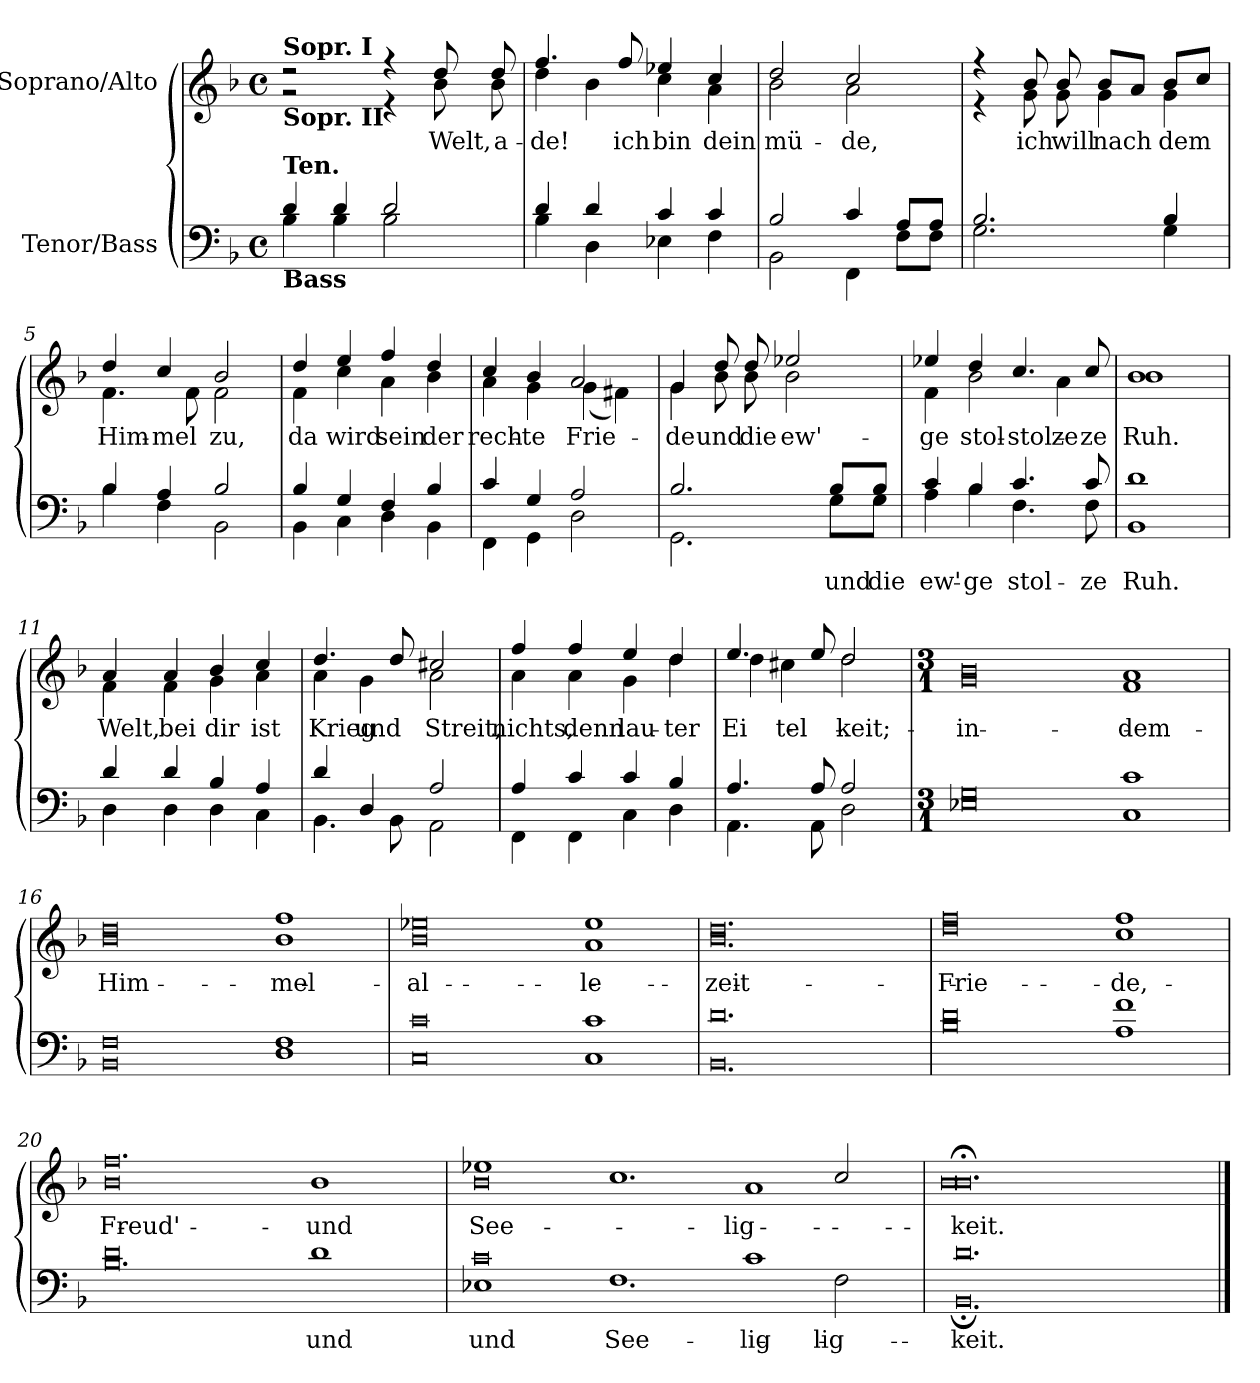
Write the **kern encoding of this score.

**kern	**text	**kern	**text
*part2	*part2	*part1	*part1
*staff2	*staff2	*staff1	*staff1
*I"Tenor/Bass	*	*I"Soprano/Alto	*
*clefF4	*	*clefG2	*
*k[b-]	*	*k[b-]	*
*M4/4	*	*M4/4	*
*met(c)	*	*met(c)	*
=1	=1	=1	=1
*^	*	*^	*
!	!	!	!LO:TX:a:B:t=Sopr. I	!	!
!	!	!	!LO:TX:b:B:t=Sopr. II	!	!
!LO:TX:a:B:t=Ten.	!	!	!	!	!
!LO:TX:b:B:t=Bass	!	!	!	!	!
4d/	4B-\	.	2r	2r	.
4d/	4B-\	.	.	.	.
2d/	2B-\	.	4r	4r	.
!	!	!	!	!	!LO:LY:b
.	.	.	8dd/	8b-\	Welt,
!	!	!	!	!	!LO:LY:b
.	.	.	8dd/	8b-\	a-
=2	=2	=2	=2	=2	=2
!	!	!	!	!	!LO:LY:b
4d/	4B-\	.	4.ff/	4dd\	-de!
4d/	4D\	.	.	4b-\	.
!	!	!	!	!	!LO:LY:b
.	.	.	8ff/	.	ich
!	!	!	!	!	!LO:LY:b
4c/	4E-X\	.	4ee-X/	4cc\	bin
!	!	!	!	!	!LO:LY:b
4c/	4F\	.	4cc/	4a\	dein
=3	=3	=3	=3	=3	=3
!	!	!	!	!	!LO:LY:b
2B-/	2BB-\	.	2dd/	2b-\	mü-
!	!	!	!	!	!LO:LY:b
4c/	4FF\	.	2cc/	2a\	-de,
8A/L	8F\L	.	.	.	.
8A/J	8F\J	.	.	.	.
=4	=4	=4	=4	=4	=4
2.B-/	2.G\	.	4r	4r	.
!	!	!	!	!	!LO:LY:b
.	.	.	8b-/	8g\	ich
!	!	!	!	!	!LO:LY:b
.	.	.	8b-/	8g\	will
!	!	!	!	!	!LO:LY:b
.	.	.	8b-/L	4g\	nach
.	.	.	8a/J	.	.
!	!	!	!	!	!LO:LY:b
4B-/	4G\	.	8b-/L	4g\	dem
.	.	.	8cc/J	.	.
!!LO:LB:g=z	!!
=5	=5	=5	=5	=5	=5
!	!	!	!	!	!LO:LY:b
4B-/	4B-\	.	4dd/	4.f\	Him-
!	!	!	!	!	!LO:LY:b
4A/	4F\	.	4cc/	.	-mel
.	.	.	.	8f\	.
!	!	!	!	!	!LO:LY:b
2B-/	2BB-\	.	2b-/	2f\	zu,
=6	=6	=6	=6	=6	=6
!	!	!	!	!	!LO:LY:b
4B-/	4BB-\	.	4dd/	4f\	da
!	!	!	!	!	!LO:LY:b
4G/	4C\	.	4ee/	4cc\	wird
!	!	!	!	!	!LO:LY:b
4F/	4D\	.	4ff/	4a\	sein
!	!	!	!	!	!LO:LY:b
4B-/	4BB-\	.	4dd/	4b-\	der
=7	=7	=7	=7	=7	=7
!	!	!	!	!	!LO:LY:b
4c/	4FF\	.	4cc/	4a\	rech-
!	!	!	!	!	!LO:LY:b
4G/	4GG\	.	4b-/	4g\	-te
!	!	!	!	!	!LO:LY:b
2A/	2D\	.	2a/	(4g\	Frie-
.	.	.	.	4f#X\)	.
=8	=8	=8	=8	=8	=8
!	!	!	!	!	!LO:LY:b
2.B-/	2.GG\	.	4g/	4g\	-de
!	!	!	!	!	!LO:LY:b
.	.	.	8dd/	8b-\	und
!	!	!	!	!	!LO:LY:b
.	.	.	8dd/	8b-\	die
!	!	!	!	!	!LO:LY:a
!	!	!	!	!	!LO:LY:b
.	.	.	2ee-X/	2b-\	ew'-
!	!	!LO:LY:b	!	!	!
8B-/L	8G\L	und	.	.	.
!	!	!LO:LY:b	!	!	!
8B-/J	8G\J	die	.	.	.
=9	=9	=9	=9	=9	=9
!	!	!LO:LY:b	!	!	!LO:LY:b
4c/	4A\	ew'-	4ee-X/	4f\	-ge
!	!	!LO:LY:b	!	!	!LO:LY:a
!	!	!	!	!	!LO:LY:b
4B-/	4B-\	-ge	4dd/	2b-\	stol-
!	!	!LO:LY:b	!	!	!LO:LY:a
4.c/	4.F\	stol-	4.cc/	.	stol-
!	!	!	!	!	!LO:LY:b
.	.	.	.	4a\	-ze
!	!	!LO:LY:b	!	!	!LO:LY:a
8c/	8F\	-ze	8cc/	.	-ze
!!LO:LB:g=z	!!
=10	=10	=10	=10	=10	=10
!	!	!LO:LY:b	!	!	!LO:LY:b
1d	1BB-	Ruh.	1b-	1b-	Ruh.
=11	=11	=11	=11	=11	=11
!	!	!	!	!	!LO:LY:b
4d/	4D\	.	4a/	4f\	Welt,
!	!	!	!	!	!LO:LY:b
4d/	4D\	.	4a/	4f\	bei
!	!	!	!	!	!LO:LY:b
4B-/	4D\	.	4b-/	4g\	dir
!	!	!	!	!	!LO:LY:b
4A/	4C\	.	4cc/	4a\	ist
=12	=12	=12	=12	=12	=12
!	!	!	!	!	!LO:LY:b
4d/	4.BB-\	.	4.dd/	4a\	Krieg
!	!	!	!	!	!LO:LY:b
4D/	.	.	.	4g\	und
.	8BB-\	.	8dd/	.	.
!	!	!	!	!	!LO:LY:b
2A/	2AA\	.	2cc#X/	2a\	Streit,
=13	=13	=13	=13	=13	=13
!	!	!	!	!	!LO:LY:b
4A/	4FF\	.	4ff/	4a\	nichts,
!	!	!	!	!	!LO:LY:b
4c/	4FF\	.	4ff/	4a\	denn
!	!	!	!	!	!LO:LY:b
4c/	4C\	.	4ee/	4g\	lau-
!	!	!	!	!	!LO:LY:b
4B-/	4D\	.	4dd/	4dd\	-ter
=14	=14	=14	=14	=14	=14
!	!	!	!	!	!LO:LY:b
4.A/	4.AA\	.	4.ee/	4dd\	Ei-
!	!	!	!	!	!LO:LY:b
.	.	.	.	4cc#X\	tel-
8A/	8AA\	.	8ee/	.	.
!	!	!	!	!	!LO:LY:b
2A/	2D\	.	2dd/	2dd\	-keit;
!!LO:LB:g=z	!!
=15	=15	=15	=15	=15	=15
*M3/1	*	*	*M3/1	*	*
!	!	!	!	!	!LO:LY:b
0G	0E-X	.	0b-	0g	in
!	!	!	!	!	!LO:LY:b
1c	1C	.	1a	1f	dem
=16	=16	=16	=16	=16	=16
!	!	!	!	!	!LO:LY:b
0F	0BB-	.	0dd	0b-	Him-
!	!	!	!	!	!LO:LY:b
1F	1D	.	1ff	1b-	-mel
=17	=17	=17	=17	=17	=17
!	!	!	!	!	!LO:LY:b
0c	0C	.	0ee-X	0b-	al-
!	!	!	!	!	!LO:LY:b
1c	1C	.	1ee-	1a	-le-
=18	=18	=18	=18	=18	=18
!	!	!	!	!	!LO:LY:b
0.d	0.BB-	.	0.dd	0.b-	-zeit
=19	=19	=19	=19	=19	=19
!	!	!	!	!	!LO:LY:b
0d	0B-	.	0ff	0dd	Frie-
!	!	!	!	!	!LO:LY:b
1f	1A	.	1ff	1cc	-de,
=20	=20	=20	=20	=20	=20
!	!	!	!	!	!LO:LY:b
0d	0.B-	.	0.ff	0b-	Freud'
!	!	!LO:LY:a	!	!	!LO:LY:b
1d	.	und	.	1b-	und
=21	=21	=21	=21	=21	=21
!	!	!LO:LY:a	!	!	!
!	!	!LO:LY:b	!	!	!LO:LY:b
0c	1E-X	und	1ee-X	0b-	See-
!	!	!LO:LY:b	!	!	!
.	1.F	See-	1.cc	.	.
!	!	!LO:LY:a	!	!	!LO:LY:b
1c	.	-lig-	.	1a	-lig-
!	!	!LO:LY:b	!	!	!
.	2F\	-lig-	2cc/	.	.
=22	=22	=22	=22	=22	=22
!	!	!LO:LY:a	!	!	!
!	!	!LO:LY:b	!	!	!LO:LY:b
0.d	0.BB-;	-keit.	0.b-;<	0.b-	-keit.
*v	*v	*	*	*	*
*	*	*v	*v	*
==	==	==	==
*-	*-	*-	*-
